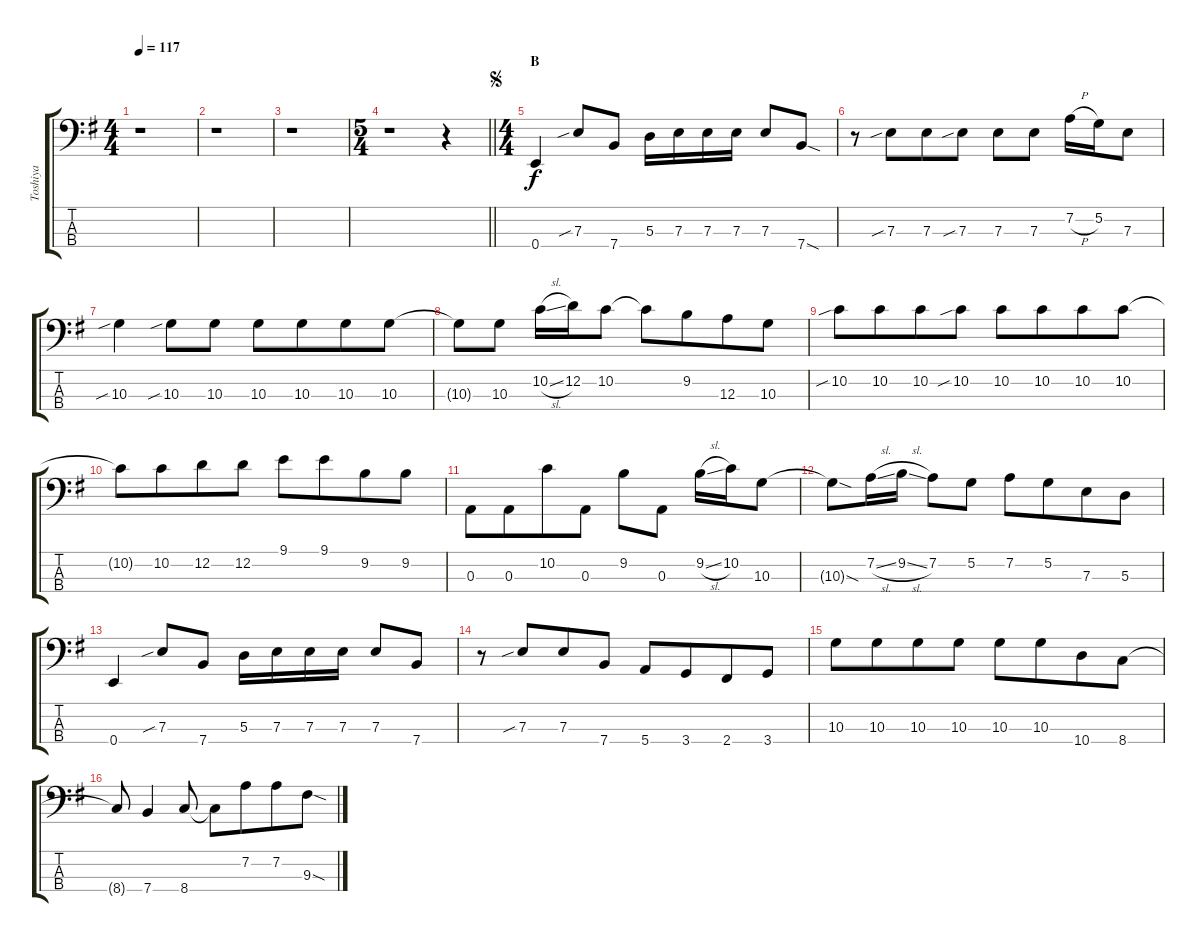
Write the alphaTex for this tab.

\track ("Toshiya" "Toshiya") {instrument electricbassfinger}
\staff {score tabs}
\tuning (G2 D2 A1 E1) {hide}
\ts (4 4)
\tempo 117
\clef f4
\ks eminor
r.1{dy f} |
r.1 |
r.1 |
\ts (5 4)
\barLineRight lightlight
r.1 r.4 |
\ts (4 4)
\section ("" "B")
\jump segno
0.4.4 7.3{sib}.8 7.4.8 5.3.16 7.3.16 7.3.16 7.3.16 7.3.8 7.4{sod}.8 |
r.8 7.3{sib}.8{beam merge} 7.3.8 7.3{sib}.8 7.3.8 7.3.8 7.2{h}.16 5.2.16 7.3.8 |
10.3{sib}.4 10.3{sib}.8 10.3.8 10.3.8 10.3.8{beam merge} 10.3.8 10.3.8 |
10.3{t}.8 10.3.8 10.2{sl}.16 12.2.16 10.2.8 10.2{t}.8 9.2.8{beam merge} 12.3.8 10.3.8 |
10.2{sib}.8 10.2.8{beam merge} 10.2.8 10.2{sib}.8 10.2.8 10.2.8{beam merge} 10.2.8 10.2.8 |
10.2{t}.8 10.2.8{beam merge} 12.2.8 12.2.8 9.1.8 9.1.8{beam merge} 9.2.8 9.2.8 |
0.3.8 0.3.8{beam merge} 10.2.8 0.3.8 9.2.8 0.3.8 9.2{sl}.16 10.2.16 10.3.8 |
10.3{sod t}.8 7.2{sl}.16 9.2{sl}.16 7.2.8 5.2.8 7.2.8 5.2.8{beam merge} 7.3.8 5.3.8 |
0.4.4 7.3{sib}.8 7.4.8 5.3.16 7.3.16 7.3.16 7.3.16 7.3.8 7.4.8 |
r.8 7.3{sib}.8{beam merge} 7.3.8 7.4.8 5.4.8 3.4.8{beam merge} 2.4.8 3.4.8 |
10.3.8 10.3.8{beam merge} 10.3.8 10.3.8 10.3.8 10.3.8{beam merge} 10.4.8 8.4.8 |
8.4{t}.8 7.4.4 8.4.8 8.4{t}.8 7.2.8{beam merge} 7.2.8 9.3{sod}.8
